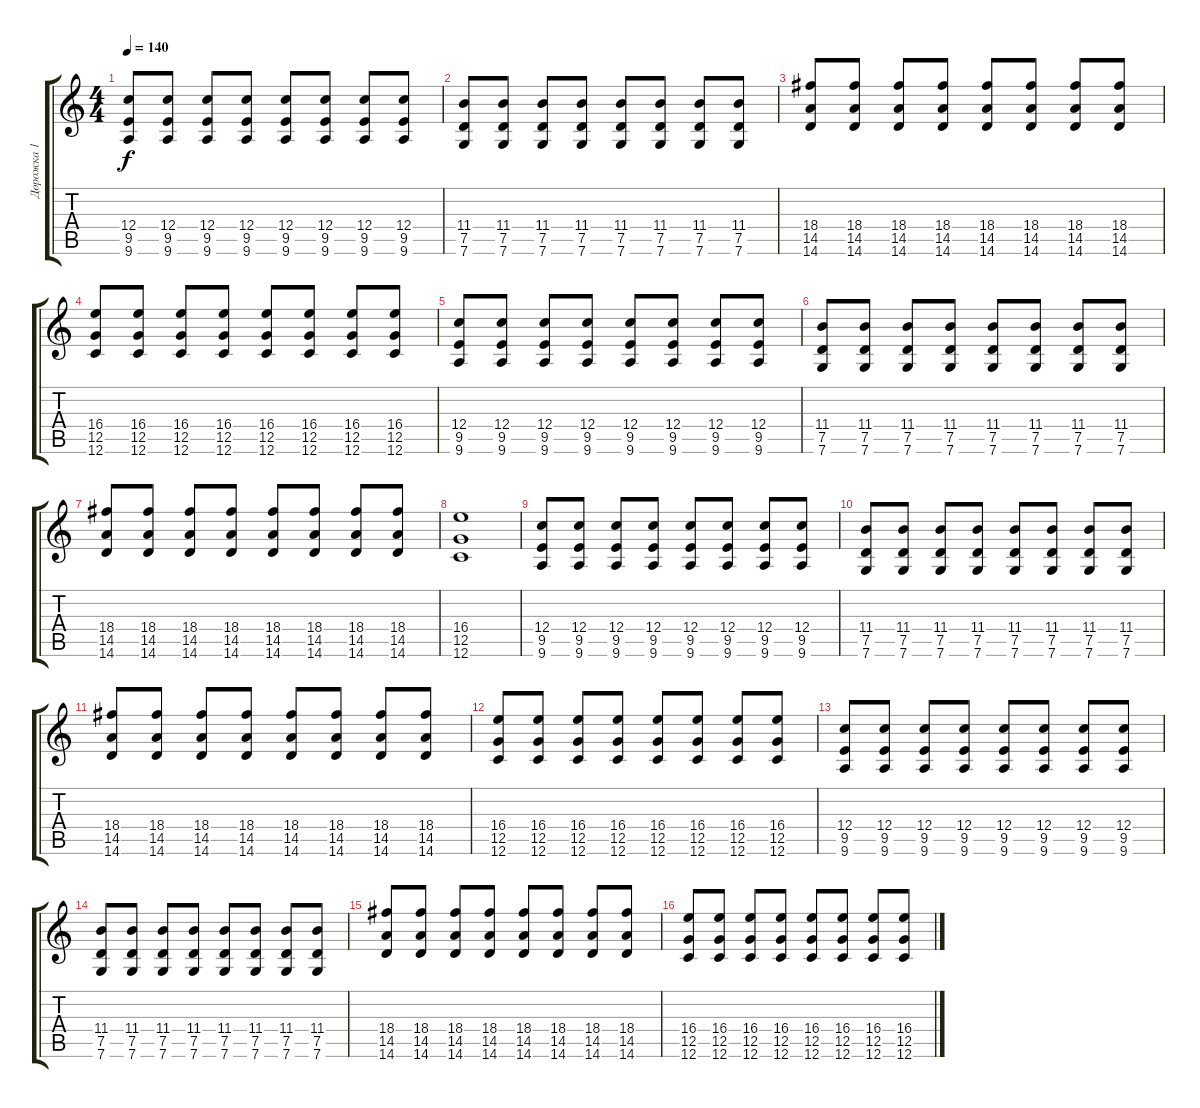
\track ("Дорожка 1" "Дорожка 1") {instrument acousticguitarsteel}
\staff {score tabs}
\tuning (D4 A3 F3 C3 G2 C2) {hide}
\ts (4 4)
\tempo 140
\clef g2
\ks c
(12.4 9.5 9.6).8{dy f instrument overdrivenguitar} (12.4 9.5 9.6).8 (12.4 9.5 9.6).8 (12.4 9.5 9.6).8 (12.4 9.5 9.6).8 (12.4 9.5 9.6).8 (12.4 9.5 9.6).8 (12.4 9.5 9.6).8 |
(11.4 7.5 7.6).8 (11.4 7.5 7.6).8 (11.4 7.5 7.6).8 (11.4 7.5 7.6).8 (11.4 7.5 7.6).8 (11.4 7.5 7.6).8 (11.4 7.5 7.6).8 (11.4 7.5 7.6).8 |
(18.4 14.5 14.6).8 (18.4 14.5 14.6).8 (18.4 14.5 14.6).8 (18.4 14.5 14.6).8 (18.4 14.5 14.6).8 (18.4 14.5 14.6).8 (18.4 14.5 14.6).8 (18.4 14.5 14.6).8 |
(16.4 12.5 12.6).8 (16.4 12.5 12.6).8 (16.4 12.5 12.6).8 (16.4 12.5 12.6).8 (16.4 12.5 12.6).8 (16.4 12.5 12.6).8 (16.4 12.5 12.6).8 (16.4 12.5 12.6).8 |
(12.4 9.5 9.6).8{instrument overdrivenguitar} (12.4 9.5 9.6).8 (12.4 9.5 9.6).8 (12.4 9.5 9.6).8 (12.4 9.5 9.6).8 (12.4 9.5 9.6).8 (12.4 9.5 9.6).8 (12.4 9.5 9.6).8 |
(11.4 7.5 7.6).8 (11.4 7.5 7.6).8 (11.4 7.5 7.6).8 (11.4 7.5 7.6).8 (11.4 7.5 7.6).8 (11.4 7.5 7.6).8 (11.4 7.5 7.6).8 (11.4 7.5 7.6).8 |
(18.4 14.5 14.6).8 (18.4 14.5 14.6).8 (18.4 14.5 14.6).8 (18.4 14.5 14.6).8 (18.4 14.5 14.6).8 (18.4 14.5 14.6).8 (18.4 14.5 14.6).8 (18.4 14.5 14.6).8 |
(16.4 12.5 12.6).1 |
(12.4 9.5 9.6).8{instrument overdrivenguitar} (12.4 9.5 9.6).8 (12.4 9.5 9.6).8 (12.4 9.5 9.6).8 (12.4 9.5 9.6).8 (12.4 9.5 9.6).8 (12.4 9.5 9.6).8 (12.4 9.5 9.6).8 |
(11.4 7.5 7.6).8 (11.4 7.5 7.6).8 (11.4 7.5 7.6).8 (11.4 7.5 7.6).8 (11.4 7.5 7.6).8 (11.4 7.5 7.6).8 (11.4 7.5 7.6).8 (11.4 7.5 7.6).8 |
(18.4 14.5 14.6).8 (18.4 14.5 14.6).8 (18.4 14.5 14.6).8 (18.4 14.5 14.6).8 (18.4 14.5 14.6).8 (18.4 14.5 14.6).8 (18.4 14.5 14.6).8 (18.4 14.5 14.6).8 |
(16.4 12.5 12.6).8 (16.4 12.5 12.6).8 (16.4 12.5 12.6).8 (16.4 12.5 12.6).8 (16.4 12.5 12.6).8 (16.4 12.5 12.6).8 (16.4 12.5 12.6).8 (16.4 12.5 12.6).8 |
(12.4 9.5 9.6).8{instrument overdrivenguitar} (12.4 9.5 9.6).8 (12.4 9.5 9.6).8 (12.4 9.5 9.6).8 (12.4 9.5 9.6).8 (12.4 9.5 9.6).8 (12.4 9.5 9.6).8 (12.4 9.5 9.6).8 |
(11.4 7.5 7.6).8 (11.4 7.5 7.6).8 (11.4 7.5 7.6).8 (11.4 7.5 7.6).8 (11.4 7.5 7.6).8 (11.4 7.5 7.6).8 (11.4 7.5 7.6).8 (11.4 7.5 7.6).8 |
(18.4 14.5 14.6).8 (18.4 14.5 14.6).8 (18.4 14.5 14.6).8 (18.4 14.5 14.6).8 (18.4 14.5 14.6).8 (18.4 14.5 14.6).8 (18.4 14.5 14.6).8 (18.4 14.5 14.6).8 |
(16.4 12.5 12.6).8 (16.4 12.5 12.6).8 (16.4 12.5 12.6).8 (16.4 12.5 12.6).8 (16.4 12.5 12.6).8 (16.4 12.5 12.6).8 (16.4 12.5 12.6).8 (16.4 12.5 12.6).8
